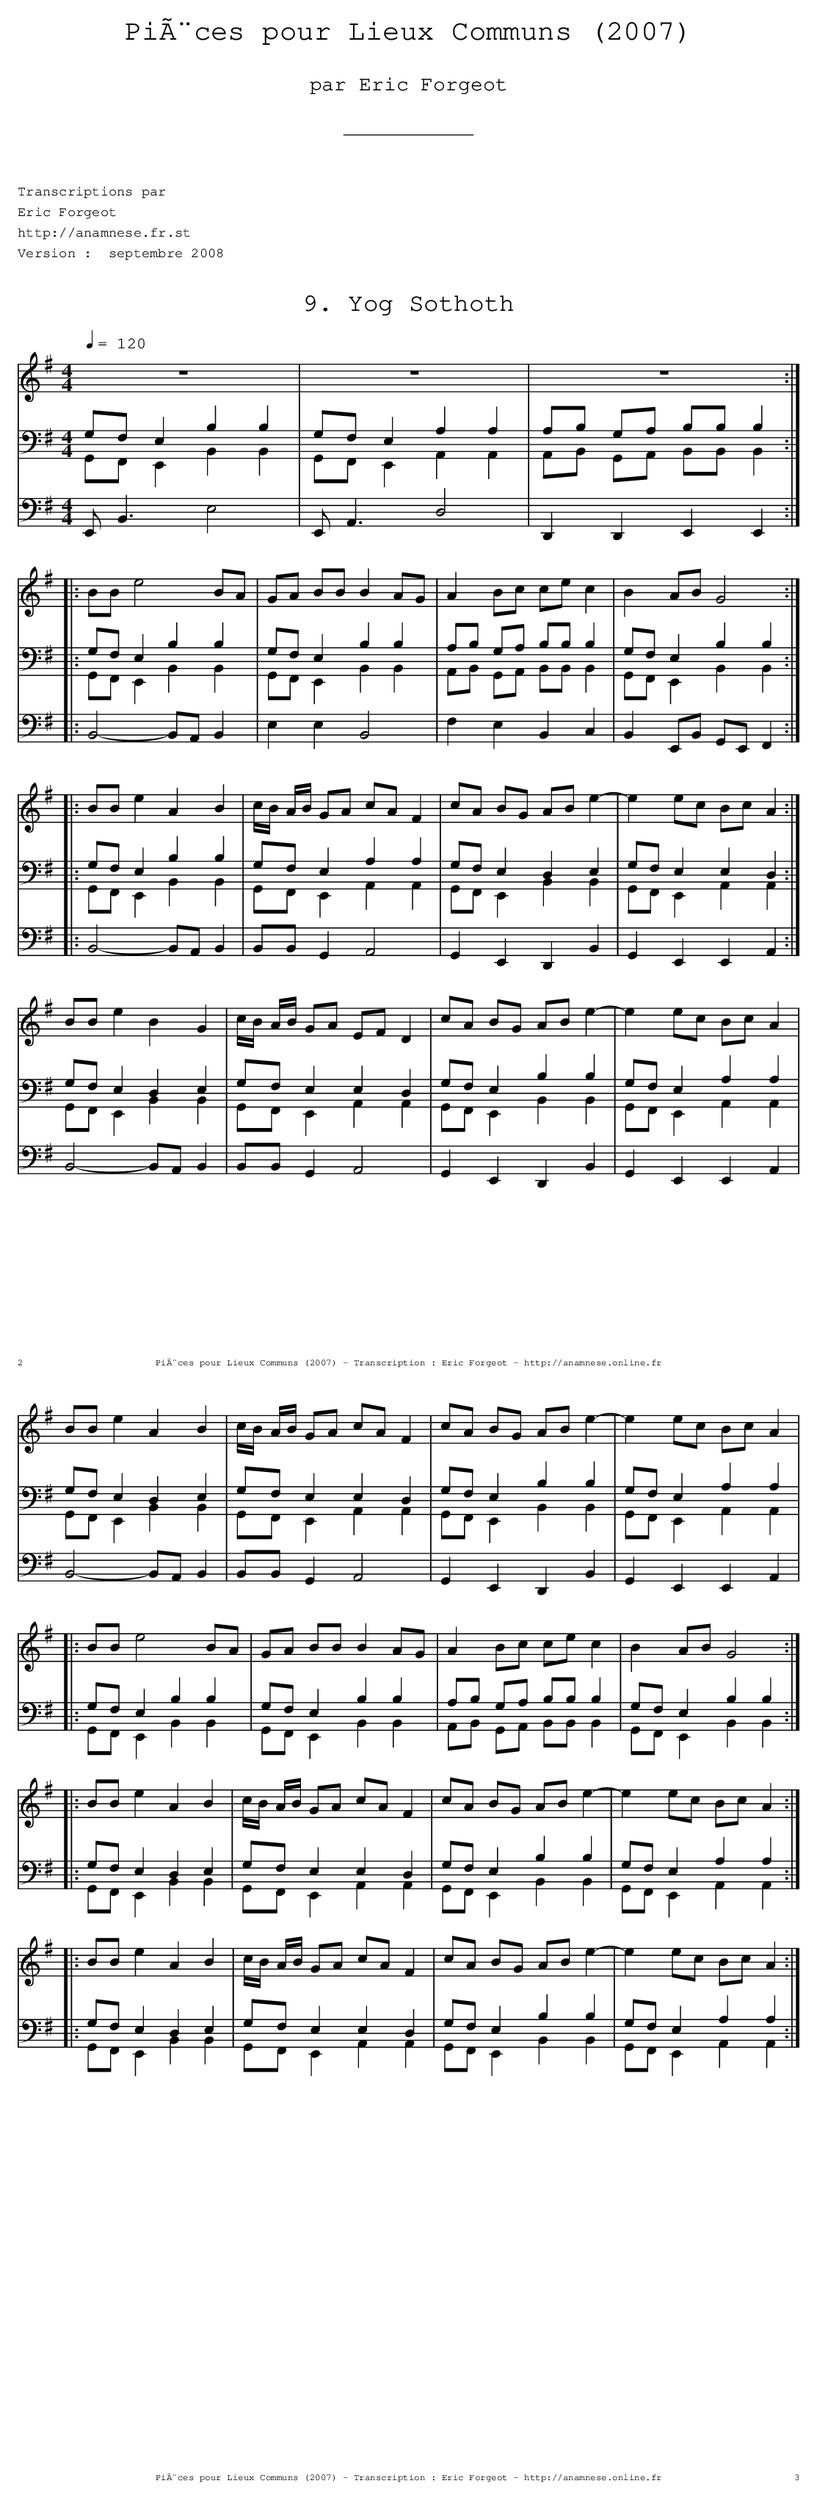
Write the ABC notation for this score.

X:1
T: 9. Yog Sothoth
M: 4/4
L: 1/8
Q:1/4=120
K:G % 1 sharps
V:1
%%staves 1 (2  3) 4
z8 | z8 | z8 :|
 |: BB e4 BA    | GA   BB   B2    AG | A2 Bc ce c2  | B2 AB G4 :|
 |: BB e2 A2 B2 | c/B/ A/B/ GA cA F2 | cA BG AB e2- | e2 ec Bc A2 :|
    BB e2 B2 G2 | c/B/ A/B/ GA EF D2 | cA BG AB e2- | e2 ec Bc A2 |
    BB e2 A2 B2 | c/B/ A/B/ GA cA F2 | cA BG AB e2- | e2 ec Bc A2 |
 |: BB e4 BA | GA BB B2 AG | A2 Bc ce c2 | B2 AB G4 :|
  |: BB e2 A2 B2 | c/B/ A/B/ GA cA F2 | cA BG AB e2- | e2 ec Bc A2 :|
  |: BB e2 A2 B2 | c/B/ A/B/ GA cA F2 | cA BG AB e2- | e2 ec Bc A2 :|
V:2
   G,F, E,2 B,2 B,2 | G,F, E,2 A,2 A,2 | A,B, G,A, B,B, B,2 :|
 |: G,F, E,2 B,2 B,2 | G,F, E,2 B,2 B,2 | A,B, G,A, B,B, B,2 | G,F, E,2 B,2 B,2 :|
 |: G,F, E,2 B,2 B,2 | G,F, E,2 A,2 A,2 | G,F, E,2 D,2 E,2 | G,F, E,2 E,2 D,2  :|
    G,F, E,2 D,2 E,2 | G,F, E,2 E,2 D,2 | G,F, E,2 B,2 B,2 | G,F, E,2 A,2 A,2 |
    G,F, E,2 D,2 E,2 | G,F, E,2 E,2 D,2 | G,F, E,2 B,2 B,2 | G,F, E,2 A,2 A,2 |
|: G,F, E,2 B,2 B,2 | G,F, E,2 B,2 B,2 | A,B, G,A, B,B, B,2 | G,F, E,2 B,2 B,2 :|
|: G,F, E,2 D,2 E,2 | G,F, E,2 E,2 D,2 | G,F, E,2 B,2 B,2 | G,F, E,2 A,2 A,2 :|
|: G,F, E,2 D,2 E,2 | G,F, E,2 E,2 D,2 | G,F, E,2 B,2 B,2 | G,F, E,2 A,2 A,2 :|
V:3
G,,F,, E,,2 B,,2 B,,2 | G,,F,, E,,2 A,,2 A,,2 | A,,B,, G,,A,, B,,B,, B,,2 : |
 |: G,,F,, E,,2 B,,2 B,,2 | G,,F,, E,,2 B,,2 B,,2 | A,,B,, G,,A,, B,,B,, B,,2 | G,,F,, E,,2 B,,2 B,,2 :|
 |: G,,F,, E,,2 B,,2 B,,2 | G,,F,, E,,2 A,,2 A,,2 | G,,F,, E,,2 B,,2 B,,2 | G,,F,, E,,2 A,,2 A,,2 :|
    G,,F,, E,,2 B,,2 B,,2 | G,,F,, E,,2 A,,2 A,,2 | G,,F,, E,,2 B,,2 B,,2 | G,,F,, E,,2 A,,2 A,,2 |
    G,,F,, E,,2 B,,2 B,,2 | G,,F,, E,,2 A,,2 A,,2 | G,,F,, E,,2 B,,2 B,,2 | G,,F,, E,,2 A,,2 A,,2 |
 |:G,,F,, E,,2 B,,2 B,,2 | G,,F,, E,,2 B,,2 B,,2 | A,,B,, G,,A,, B,,B,, B,,2 | G,,F,, E,,2 B,,2 B,,2 :|
  |: G,,F,, E,,2 B,,2 B,,2 | G,,F,, E,,2 A,,2 A,,2 | G,,F,, E,,2 B,,2 B,,2 | G,,F,, E,,2 A,,2 A,,2 :|
  |: G,,F,, E,,2 B,,2 B,,2 | G,,F,, E,,2 A,,2 A,,2 | G,,F,, E,,2 B,,2 B,,2 | G,,F,, E,,2 A,,2 A,,2 :|
V:4
E,, B,,3 E,4 | E,, A,,3 D,4 | D,,2 D,,2 E,,2 E,,2 :|
 |: B,,4- B,,A,, B,,2 | E,2 E,2 B,,4 | F,2 E,2 B,,2 C,2 | B,,2 E,,B,, G,,E,, F,,2 :|
 |: B,,4- B,,A,, B,,2 | B,,B,, G,,2 A,,4 | G,,2 E,,2 D,,2 B,,2 | G,,2 E,,2 E,,2 A,,2 :|
   B,,4- B,,A,, B,,2 | B,,B,, G,,2 A,,4 | G,,2 E,,2 D,,2 B,,2 | G,,2 E,,2 E,,2 A,,2 |
   B,,4- B,,A,, B,,2 | B,,B,, G,,2 A,,4 | G,,2 E,,2 D,,2 B,,2 | G,,2 E,,2 E,,2 A,,2 |

C,2 C,2 C,2 C,2 | C,C,/2C,/2 C,C, C,2 C,2 | C,2 C,2 C,C, C,2 | C,C, C,2 C,C, C,C,/2C,/2 |
 C,2 C,2 C,2 C,2 | C,C,/2C,/2 C,C, C,2 C,2 | C,2 C,2 C,C, C,2 | C,C, C,2 C,C, C,C,/2C,/2 |
 C,2 C,2 C,2 C,2 | C,C,/2C,/2 C,C, C,2 C,2 | C,2 C,2 C,C, C,2 | C,C, C,2 C,C, C,C,/2C,/2 |
 C,2 C,2 C,2 C,2 | C,C,/2C,/2 C,C, C,2 C,2 | C,2 C,2 C,C, C,2 | C,C, C,2 C,C, C,C,/2C,/2 |
C,2 C,2 C,2 C,2 | C,C,/2C,/2 C,C, C,2 C,2 | C,2 C,2 C,C, C,2 | C,C, C,2 C,C, C,C,/2C,/2 |
C,2 C,2 C,2 C,2 | C,C,/2C,/2 C,C, C,2 C,2 | C,2 C,2 C,C, C,2 | C,C, C,2 C,C, C,C,/2

V:5
x8 | x8 | x8 | x8 |
x8 | x8 | x8 | x8 |
x8 | x8 | x8 | x8 |
x8 | x8 | x8 | x8 |
x8 | x8 | x8 | x8 |
x8 | x8 | x8 | x8 |
x8 | x8 | x8 | x8 |
x8 | x8 | x8 | x8 |
x8 | x8 | x8 | x8 |
x8 | x8 | x8 | x8 |
x8 | x8 | x8 | x8 |
x8 | x8 | x8 | x8 |
x6 x
d- | d8- | d8- | d8- |
d6- d
V:6
x8 | x8 | x8 | x8 |
x8 | x8 | x8 | x8 |
x8 | x8 | x8 | x8 |
x8 | x8 | x8 | x8 |
x8 | x8 | x8 | x8 |
x8 | x8 | x8 | x8 |
x8 | x8 | x8 | x8 |
x8 | x8 | x8 | x8 |
x8 | x8 | x8 | x8 |
x8 | x8 | x8 | x8 |
x8 | x8 | x8 | x8 |
x8 | x8 | x8 | x8 |
x4
=F4- | =F8- | =F8- | =F8- |
=F4
V:7
x8 | x8 | x8 | x8 |
x8 | x8 | x8 | x8 |
x8 | x8 | x8 | x8 |
x8 | x8 | x8 | x8 |
x8 | x8 | x8 | x8 |
x8 | x8 | x8 | x8 |
x8 | x8 | x8 | x8 |
x8 | x8 | x8 | x8 |
x8 | x8 | x8 | x8 |
x8 | x8 | x8 | x8 |
x8 | x8 | x8 | x8 |
x8 | x8 | x8 | x8 |
x8 | x2 x/2
=f4-=f3/2- | =f8- | =f8- |
=f8- | =f2- =f/2
